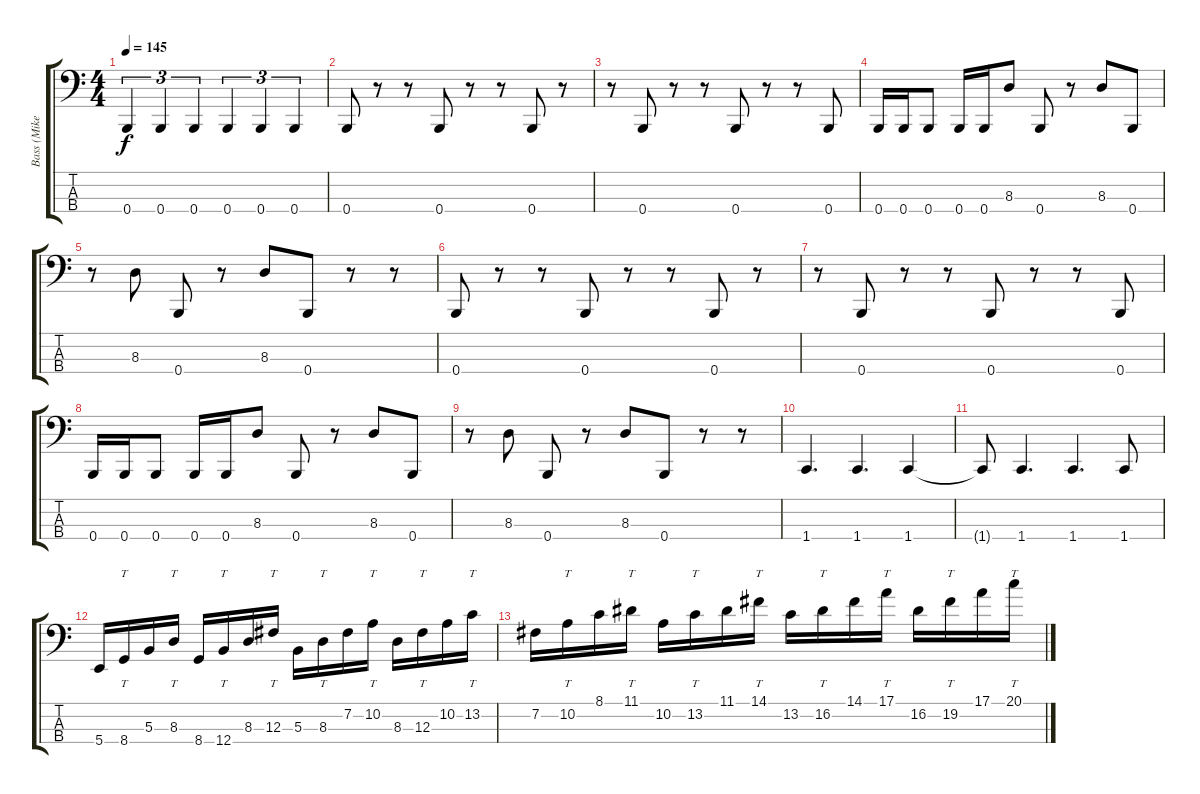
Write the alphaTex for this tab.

\track ("Bass (Mike Tiner)" "Bass (Mike") {instrument electricbassfinger}
\staff {score tabs}
\tuning (E2 B1 Gb1 B0) {hide}
\ts (4 4)
\tempo 145
\clef f4
\ks c
0.4.4{tu (3 2) dy f} 0.4.4{tu (3 2)} 0.4.4{tu (3 2)} 0.4.4{tu (3 2)} 0.4.4{tu (3 2)} 0.4.4{tu (3 2)} |
0.4.8 r.8 r.8 0.4.8 r.8 r.8 0.4.8 r.8 |
r.8 0.4.8 r.8 r.8 0.4.8 r.8 r.8 0.4.8 |
0.4.16 0.4.16 0.4.8 0.4.16 0.4.16 8.3.8 0.4.8 r.8 8.3.8 0.4.8 |
r.8 8.3.8 0.4.8 r.8 8.3.8 0.4.8 r.8 r.8 |
0.4.8 r.8 r.8 0.4.8 r.8 r.8 0.4.8 r.8 |
r.8 0.4.8 r.8 r.8 0.4.8 r.8 r.8 0.4.8 |
0.4.16 0.4.16 0.4.8 0.4.16 0.4.16 8.3.8 0.4.8 r.8 8.3.8 0.4.8 |
r.8 8.3.8 0.4.8 r.8 8.3.8 0.4.8 r.8 r.8 |
1.4.4{d} 1.4.4{d} 1.4.4 |
1.4{t}.8 1.4.4{d} 1.4.4{d} 1.4.8 |
5.4.16 8.4.16{tt} 5.3.16 8.3.16{tt} 8.4.16 12.4.16{tt} 8.3.16 12.3.16{tt} 5.3.16 8.3.16{tt} 7.2.16 10.2.16{tt} 8.3.16 12.3.16{tt} 10.2.16 13.2.16{tt} |
7.2.16 10.2.16{tt} 8.1.16 11.1.16{tt} 10.2.16 13.2.16{tt} 11.1.16 14.1.16{tt} 13.2.16 16.2.16{tt} 14.1.16 17.1.16{tt} 16.2.16 19.2.16{tt} 17.1.16 20.1.16{tt}
